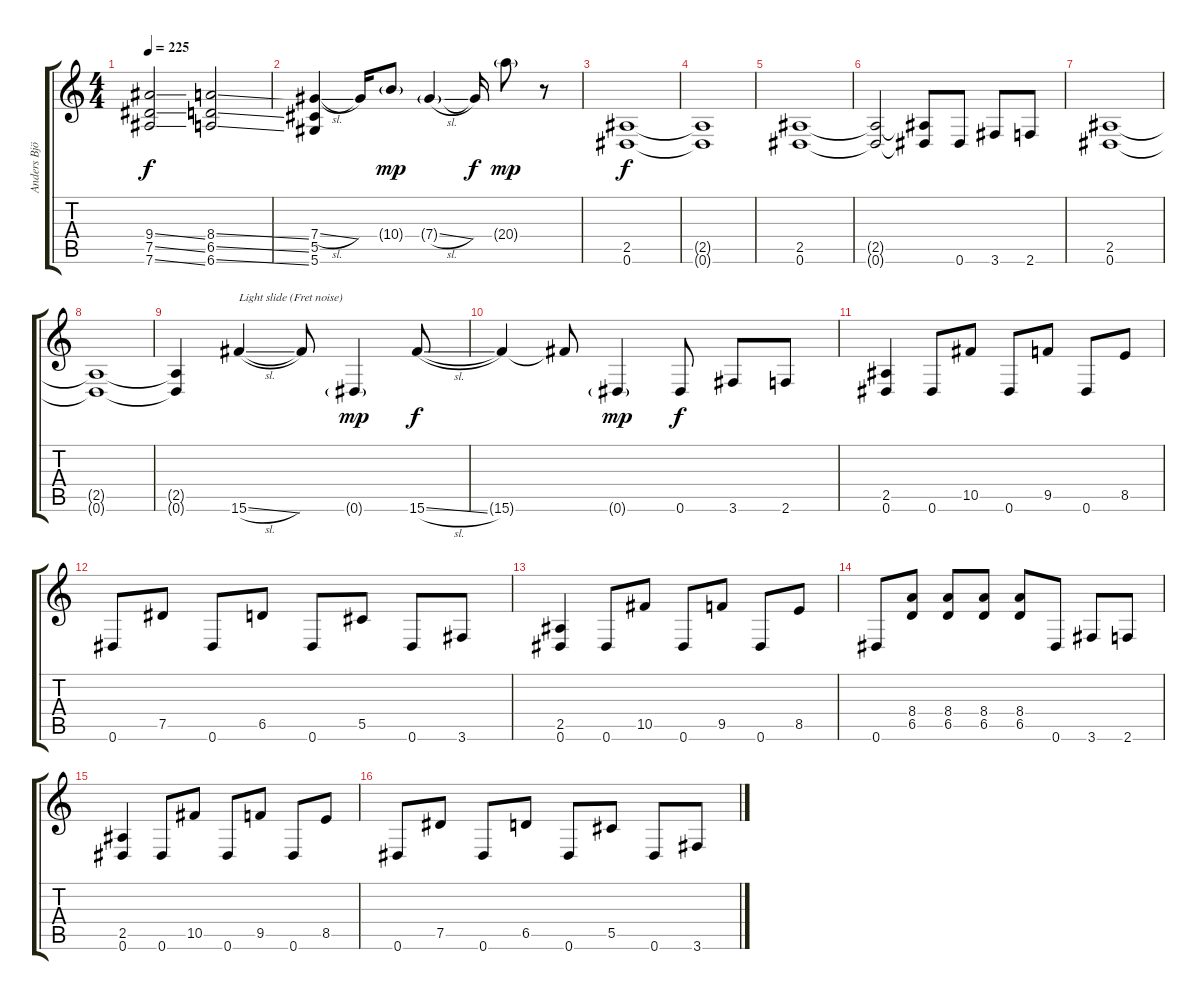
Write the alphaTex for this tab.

\track ("Anders Björler" "Anders Bjö") {instrument distortionguitar}
\staff {score tabs}
\tuning (Eb4 Bb3 Gb3 Db3 Ab2 Eb2) {hide}
\ts (4 4)
\tempo 225
\clef g2
\ks c
(9.4{ss} 7.5{ss} 7.6{ss}).2{dy f} (8.4{ss} 6.5{ss} 6.6{ss}).2 |
(7.4{sl} 5.5 5.6).4 7.4{t}.16 10.4{g}.8{dy mp} 7.4{sl g}.4 7.4{t}.16{dy f} 20.4{g}.8{dy mp} r.8 |
(2.5 0.6).1{dy f} |
(2.5{t} 0.6{t}).1 |
(2.5 0.6).1 |
(2.5{t} 0.6{t}).2 (2.5{t} 0.6{t}).8 0.6.8 3.6.8 2.6.8 |
(2.5 0.6).1 |
(2.5{t} 0.6{t}).1 |
(2.5{t} 0.6{t}).4 15.6{sl}.4{txt "Light slide (Fret noise)" volume 16 instrument guitarfretnoise} 15.6{t}.8 0.6{g}.4{dy mp} 15.6{sl}.8{dy f} |
15.6{t}.4 15.6{t}.8 0.6{g}.4{dy mp} 0.6.8{dy f volume 13 instrument distortionguitar} 3.6.8 2.6.8 |
(2.5 0.6).4 0.6.8 10.5.8 0.6.8 9.5.8 0.6.8 8.5.8 |
0.6.8 7.5.8 0.6.8 6.5.8 0.6.8 5.5.8 0.6.8 3.6.8 |
(2.5 0.6).4 0.6.8 10.5.8 0.6.8 9.5.8 0.6.8 8.5.8 |
0.6.8 (8.4 6.5).8 (8.4 6.5).8 (8.4 6.5).8 (8.4 6.5).8 0.6.8 3.6.8 2.6.8 |
(2.5 0.6).4 0.6.8 10.5.8 0.6.8 9.5.8 0.6.8 8.5.8 |
0.6.8 7.5.8 0.6.8 6.5.8 0.6.8 5.5.8 0.6.8 3.6.8
